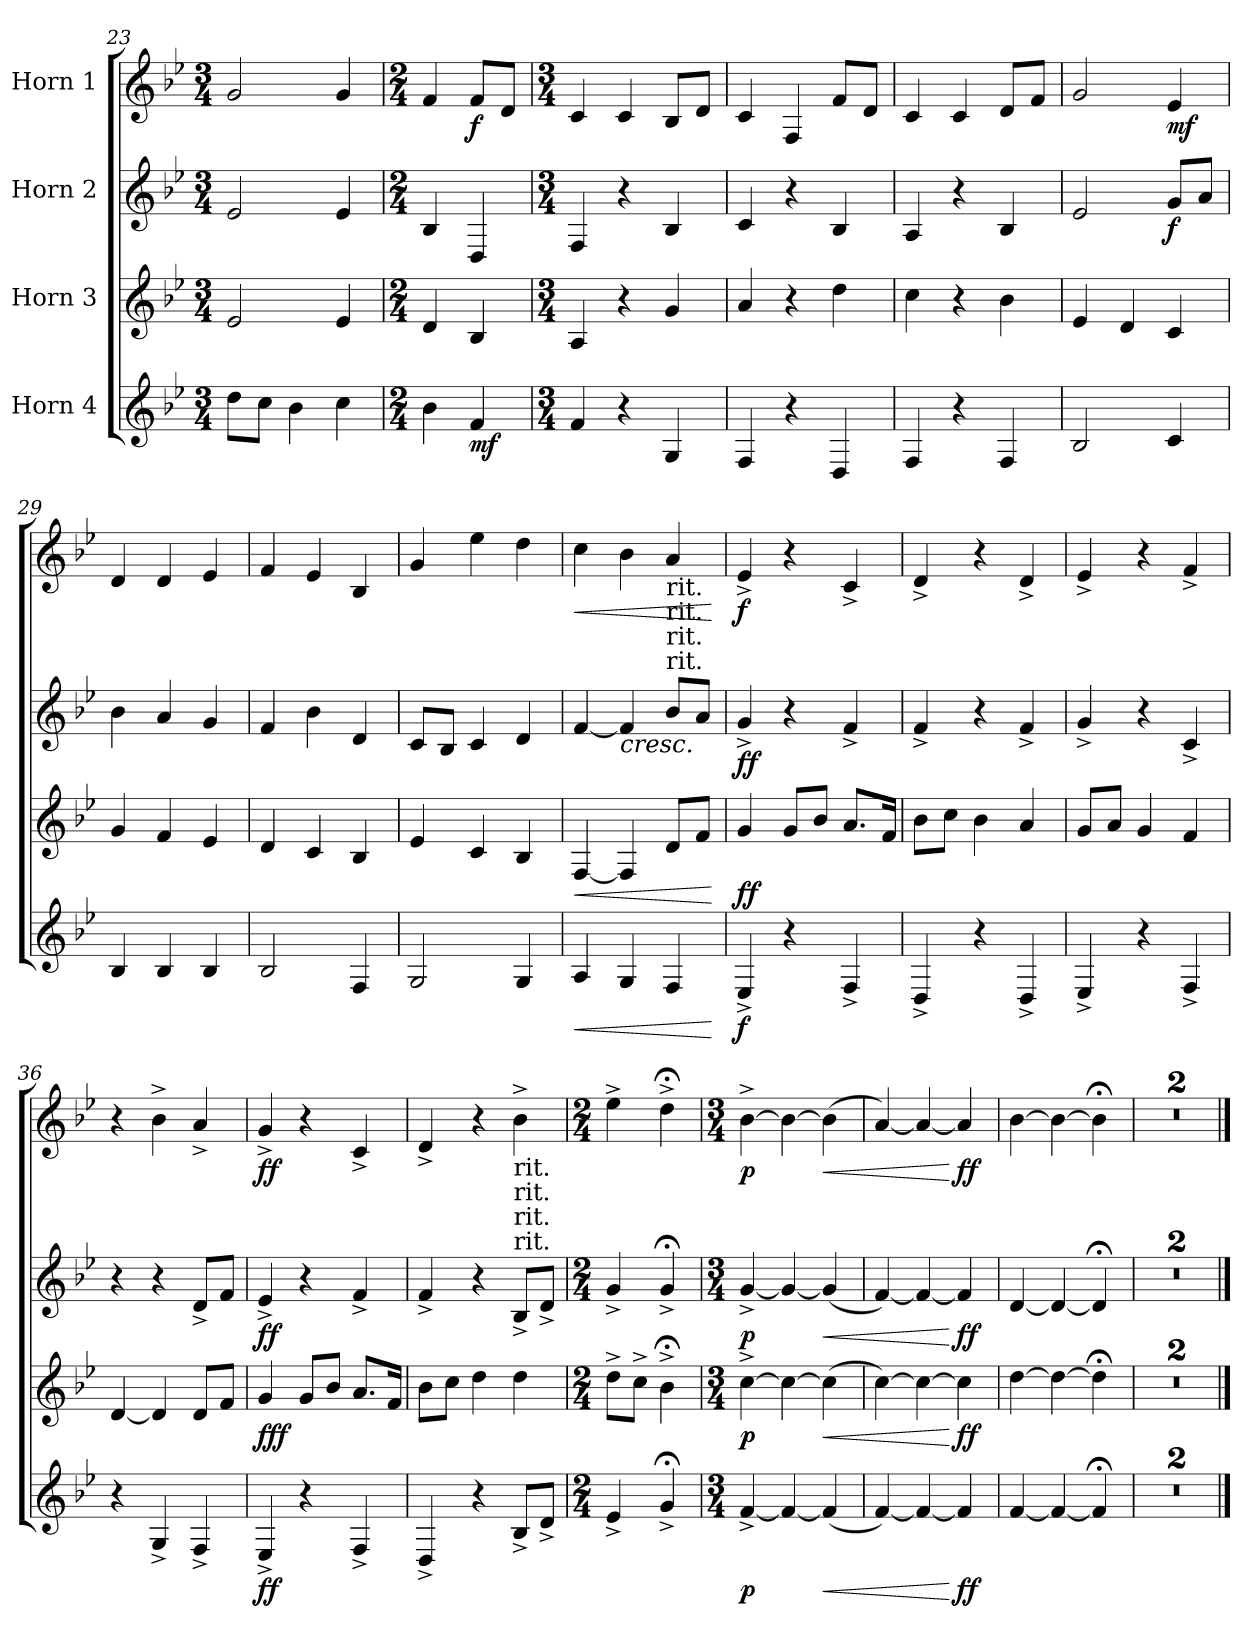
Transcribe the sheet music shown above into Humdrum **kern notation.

**kern	**dynam	**kern	**dynam	**kern	**dynam	**kern	**dynam
*part4	*part4	*part3	*part3	*part2	*part2	*part1	*part1
*staff4	*staff4	*staff3	*staff3	*staff2	*staff2	*staff1	*staff1
*I"Horn 4	*	*I"Horn 3	*	*I"Horn 2	*	*I"Horn 1	*
*clefG2	*	*clefG2	*	*clefG2	*	*clefG2	*
*ITrd4c7	*	*ITrd4c7	*	*ITrd4c7	*	*ITrd4c7	*
*k[b-e-a-]	*	*k[b-e-a-]	*	*k[b-e-a-]	*	*k[b-e-a-]	*
*M3/4	*	*M3/4	*	*M3/4	*	*M3/4	*
=23	=23	=23	=23	=23	=23	=23	=23
8g\L	.	2A-/	.	2A-/	.	2c/	.
8f\J	.	.	.	.	.	.	.
4e-\	.	.	.	.	.	.	.
4f\	.	4A-/	.	4A-/	.	4c/	.
!!LO:LB:g=z
=24	=24	=24	=24	=24	=24	=24	=24
*M2/4	*	*M2/4	*	*M2/4	*	*M2/4	*
4e-\	.	4G/	.	4E-/	.	4B-/	.
!	!LO:DY:b	!	!	!	!	!	!LO:DY:b
4B-/	mf	4E-/	.	4GG/	.	8B-/L	f
.	.	.	.	.	.	8G/J	.
=25	=25	=25	=25	=25	=25	=25	=25
*M3/4	*	*M3/4	*	*M3/4	*	*M3/4	*
4B-/	.	4D/	.	4BB-/	.	4F/	.
4r	.	4r	.	4r	.	4F/	.
4C/	.	4c/	.	4E-/	.	8E-/L	.
.	.	.	.	.	.	8G/J	.
=26	=26	=26	=26	=26	=26	=26	=26
4BB-/	.	4d/	.	4F/	.	4F/	.
4r	.	4r	.	4r	.	4BB-/	.
4GG/	.	4g\	.	4E-/	.	8B-/L	.
.	.	.	.	.	.	8G/J	.
=27	=27	=27	=27	=27	=27	=27	=27
4BB-/	.	4f\	.	4D/	.	4F/	.
4r	.	4r	.	4r	.	4F/	.
4BB-/	.	4e-\	.	4E-/	.	8G/L	.
.	.	.	.	.	.	8B-/J	.
=28	=28	=28	=28	=28	=28	=28	=28
2E-/	.	4A-/	.	2A-/	.	2c/	.
.	.	4G/	.	.	.	.	.
!	!	!	!	!	!LO:DY:b	!	!LO:DY:b
4F/	.	4F/	.	8c/L	f	4A-/	mf
.	.	.	.	8d/J	.	.	.
=29	=29	=29	=29	=29	=29	=29	=29
4E-/	.	4c/	.	4e-\	.	4G/	.
4E-/	.	4B-/	.	4d/	.	4G/	.
4E-/	.	4A-/	.	4c/	.	4A-/	.
=30	=30	=30	=30	=30	=30	=30	=30
2E-/	.	4G/	.	4B-/	.	4B-/	.
.	.	4F/	.	4e-\	.	4A-/	.
4BB-/	.	4E-/	.	4G/	.	4E-/	.
=31	=31	=31	=31	=31	=31	=31	=31
2C/	.	4A-/	.	8F/L	.	4c/	.
.	.	.	.	8E-/J	.	.	.
.	.	4F/	.	4F/	.	4a-\	.
4C/	.	4E-/	.	4G/	.	4g\	.
!!LO:LB:g=z
=32	=32	=32	=32	=32	=32	=32	=32
!	!LO:HP:b	!	!LO:HP:b	!	!	!	!LO:HP:b
4D/	<	[4BB-/	<	[4B-/	.	4f\	<
!	!	!	!	!	!LO:HP:b	!	!
4C/	.	4BB-/]	.	4B-/]	<	4e-\	.
!	!	!	!	!	!	!LO:TX:b:t=rit.	!
!	!	!	!	!	!	!LO:TX:b:t=rit.	!
!	!	!	!	!	!	!LO:TX:b:t=rit.	!
!	!	!	!	!	!	!LO:TX:b:t=rit.	!
4BB-/	.	8G/L	.	8e-/L	.	4d/	.
.	.	8B-/J	.	8d/J	.	.	.
.	[	.	[	.	.	.	[
=33	=33	=33	=33	=33	=33	=33	=33
!	!LO:DY:b	!	!LO:DY:b	!	!LO:DY:b	!	!
!	!	!	!	!	!LO:DY:n=1:b	!	!LO:DY:b
4AA-^/	f	4c/	ff	4c^/	f f	4A-^/	f
4r	.	8c/L	.	4r	[	4r	.
.	.	8e-/J	.	.	.	.	.
4BB-^/	.	8.d/L	.	4B-^/	.	4F^/	.
.	.	16B-/Jk	.	.	.	.	.
=34	=34	=34	=34	=34	=34	=34	=34
4GG^/	.	8e-\L	.	4B-^/	.	4G^/	.
.	.	8f\J	.	.	.	.	.
4r	.	4e-\	.	4r	.	4r	.
4GG^/	.	4d/	.	4B-^/	.	4G^/	.
=35	=35	=35	=35	=35	=35	=35	=35
4AA-^/	.	8c/L	.	4c^/	.	4A-^/	.
.	.	8d/J	.	.	.	.	.
4r	.	4c/	.	4r	.	4r	.
4BB-^/	.	4B-/	.	4F^/	.	4B-^/	.
=36	=36	=36	=36	=36	=36	=36	=36
4r	.	[4G/	.	4r	.	4r	.
4C^/	.	4G/]	.	4r	.	4e-^\	.
4BB-^/	.	8G/L	.	8G^/L	.	4d^/	.
.	.	8B-/J	.	8B-/J	.	.	.
=37	=37	=37	=37	=37	=37	=37	=37
!	!LO:DY:b	!	!LO:DY:b	!	!LO:DY:b	!	!LO:DY:b
4AA-^/	ff	4c/	fff	4A-^/	ff	4c^/	ff
4r	.	8c/L	.	4r	.	4r	.
.	.	8e-/J	.	.	.	.	.
4BB-^/	.	8.d/L	.	4B-^/	.	4F^/	.
.	.	16B-/Jk	.	.	.	.	.
=38	=38	=38	=38	=38	=38	=38	=38
4GG^/	.	8e-\L	.	4B-^/	.	4G^/	.
.	.	8f\J	.	.	.	.	.
4r	.	4g\	.	4r	.	4r	.
!	!	!	!	!	!	!LO:TX:b:t=rit.	!
!	!	!	!	!	!	!LO:TX:b:t=rit.	!
!	!	!	!	!	!	!LO:TX:b:t=rit.	!
!	!	!	!	!	!	!LO:TX:b:t=rit.	!
8E-^/L	.	4g\	.	8E-^/L	.	4e-^\	.
8G^/J	.	.	.	8G^/J	.	.	.
!!LO:PB:g=z
=39	=39	=39	=39	=39	=39	=39	=39
*M2/4	*	*M2/4	*	*M2/4	*	*M2/4	*
*	*	*	*	*	*	*MM62	*
4A-^/	.	8g^\L	.	4c^/	.	4a-^\	.
.	.	8f^\J	.	.	.	.	.
4c;<^/	.	4e-;<^\	.	4c;<^/	.	4g;<^\	.
=40	=40	=40	=40	=40	=40	=40	=40
*M3/4	*	*M3/4	*	*M3/4	*	*M3/4	*
*	*	*	*	*	*	*MM70	*
!	!LO:DY:b	!	!LO:DY:b	!	!LO:DY:b	!	!LO:DY:b
[4B-^/	p	[4f^\	p	[4c^/	p	[4e-^\	p
4B-/_	.	4f\_	.	4c/_	.	4e-\_	.
!	!LO:HP:b	!	!LO:HP:b	!	!LO:HP:b	!	!LO:HP:b
(4B-/]	<	(4f\]	<	(4c/]	<	(4e-\]	<
=41	=41	=41	=41	=41	=41	=41	=41
[4B-/)	.	[4f\)	.	[4B-/)	.	[4d/)	.
4B-/_	.	4f\_	.	4B-/_	.	4d/_	.
!	!LO:DY:n=1:b	!	!LO:DY:n=1:b	!	!LO:DY:n=1:b	!	!LO:DY:n=1:b
4B-/]	[ ff	4f\]	[ ff	4B-/]	[ ff	4d/]	[ ff
=42	=42	=42	=42	=42	=42	=42	=42
[4B-/	.	[4g\	.	[4G/	.	[4e-\	.
4B-/_	.	4g\_	.	4G/_	.	4e-\_	.
4B-;</]	.	4g;<\]	.	4G;</]	.	4e-;<\]	.
=43	=43	=43	=43	=43	=43	=43	=43
2.r	.	2.r	.	2.r	.	2.r	.
=44	=44	=44	=44	=44	=44	=44	=44
2.r	.	2.r	.	2.r	.	2.r	.
==	==	==	==	==	==	==	==
*-	*-	*-	*-	*-	*-	*-	*-
